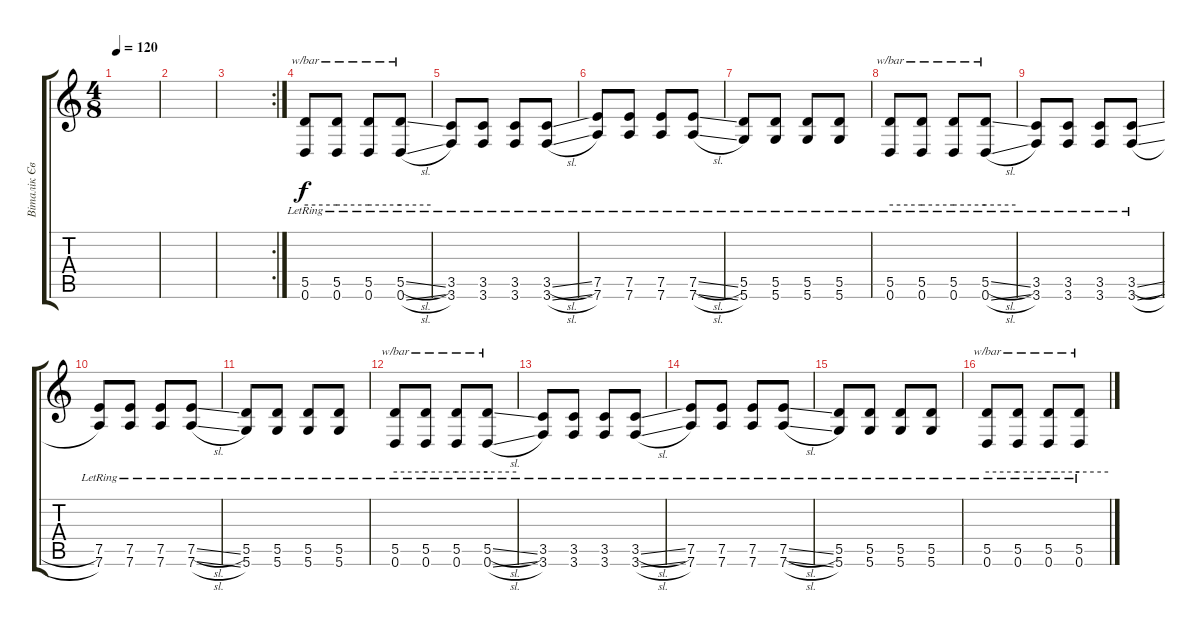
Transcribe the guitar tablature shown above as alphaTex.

\track ("Віталік Євтушенко - Guitar 2" "Віталік Єв") {instrument electricguitarjazz}
\staff {score tabs}
\tuning (E4 B3 G3 D3 A2 D2) {hide}
\ts (4 8)
\tempo 120
\clef g2
\ks c
|
|
\rc 2
|
(5.5{lr} 0.6{lr}).8{tbe (hold default 0 0 60 0) volume 16 balance 8 instrument electricguitarjazz} (5.5{lr} 0.6{lr}).8{tbe (hold default 0 0 60 0)} (5.5{lr} 0.6{lr}).8{tbe (hold default 0 0 60 0)} (5.5{sl lr} 0.6{sl lr}).8{tbe (hold default 0 0 60 0)} |
(3.5{lr} 3.6{lr}).8 (3.5{lr} 3.6{lr}).8 (3.5{lr} 3.6{lr}).8 (3.5{sl lr} 3.6{sl lr}).8 |
(7.5{lr} 7.6{lr}).8 (7.5{lr} 7.6{lr}).8 (7.5{lr} 7.6{lr}).8 (7.5{sl lr} 7.6{sl lr}).8 |
(5.5{lr} 5.6{lr}).8 (5.5{lr} 5.6{lr}).8 (5.5{lr} 5.6{lr}).8 (5.5{lr} 5.6{lr}).8 |
(5.5{lr} 0.6{lr}).8{tbe (hold default 0 0 60 0)} (5.5{lr} 0.6{lr}).8{tbe (hold default 0 0 60 0)} (5.5{lr} 0.6{lr}).8{tbe (hold default 0 0 60 0)} (5.5{sl lr} 0.6{sl lr}).8{tbe (hold default 0 0 60 0)} |
(3.5{lr} 3.6{lr}).8 (3.5{lr} 3.6{lr}).8 (3.5{lr} 3.6{lr}).8 (3.5{sl lr} 3.6{sl lr}).8 |
(7.5{lr} 7.6{lr}).8 (7.5{lr} 7.6{lr}).8 (7.5{lr} 7.6{lr}).8 (7.5{sl lr} 7.6{sl lr}).8 |
(5.5{lr} 5.6{lr}).8 (5.5{lr} 5.6{lr}).8 (5.5{lr} 5.6{lr}).8 (5.5{lr} 5.6{lr}).8 |
(5.5{lr} 0.6{lr}).8{tbe (hold default 0 0 60 0)} (5.5{lr} 0.6{lr}).8{tbe (hold default 0 0 60 0)} (5.5{lr} 0.6{lr}).8{tbe (hold default 0 0 60 0)} (5.5{sl lr} 0.6{sl lr}).8{tbe (hold default 0 0 60 0)} |
(3.5{lr} 3.6{lr}).8 (3.5{lr} 3.6{lr}).8 (3.5{lr} 3.6{lr}).8 (3.5{sl lr} 3.6{sl lr}).8 |
(7.5{lr} 7.6{lr}).8 (7.5{lr} 7.6{lr}).8 (7.5{lr} 7.6{lr}).8 (7.5{sl lr} 7.6{sl lr}).8 |
(5.5{lr} 5.6{lr}).8 (5.5{lr} 5.6{lr}).8 (5.5{lr} 5.6{lr}).8 (5.5{lr} 5.6{lr}).8 |
(5.5{lr} 0.6{lr}).8{tbe (hold default 0 0 60 0)} (5.5{lr} 0.6{lr}).8{tbe (hold default 0 0 60 0)} (5.5{lr} 0.6{lr}).8{tbe (hold default 0 0 60 0)} (5.5{sl lr} 0.6{sl lr}).8{tbe (hold default 0 0 60 0)}
